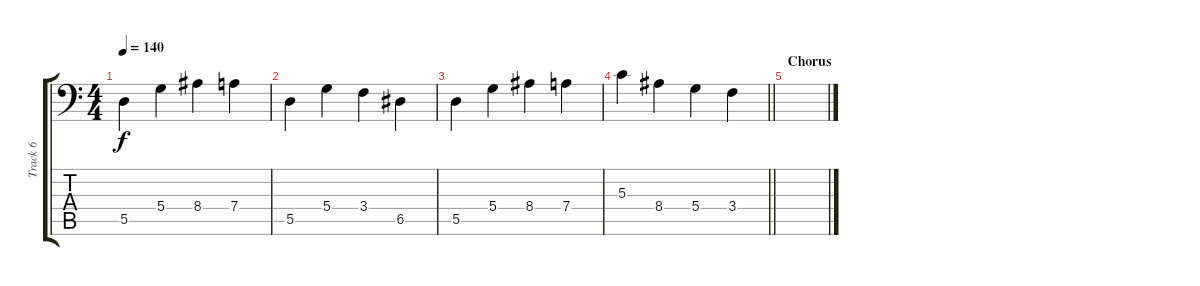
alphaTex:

\track ("Track 6" "Track 6") {instrument acousticgrandpiano}
\staff {score tabs}
\tuning (E4 B3 G3 D3 A2 D1) {hide}
\ts (4 4)
\tempo 140
\clef f4
\ks c
5.5.4{dy f} 5.4.4 8.4.4 7.4.4 |
5.5.4 5.4.4 3.4.4 6.5.4 |
5.5.4 5.4.4 8.4.4 7.4.4 |
\barLineRight lightlight
5.3.4 8.4.4 5.4.4 3.4.4 |
\section ("" "Chorus")
